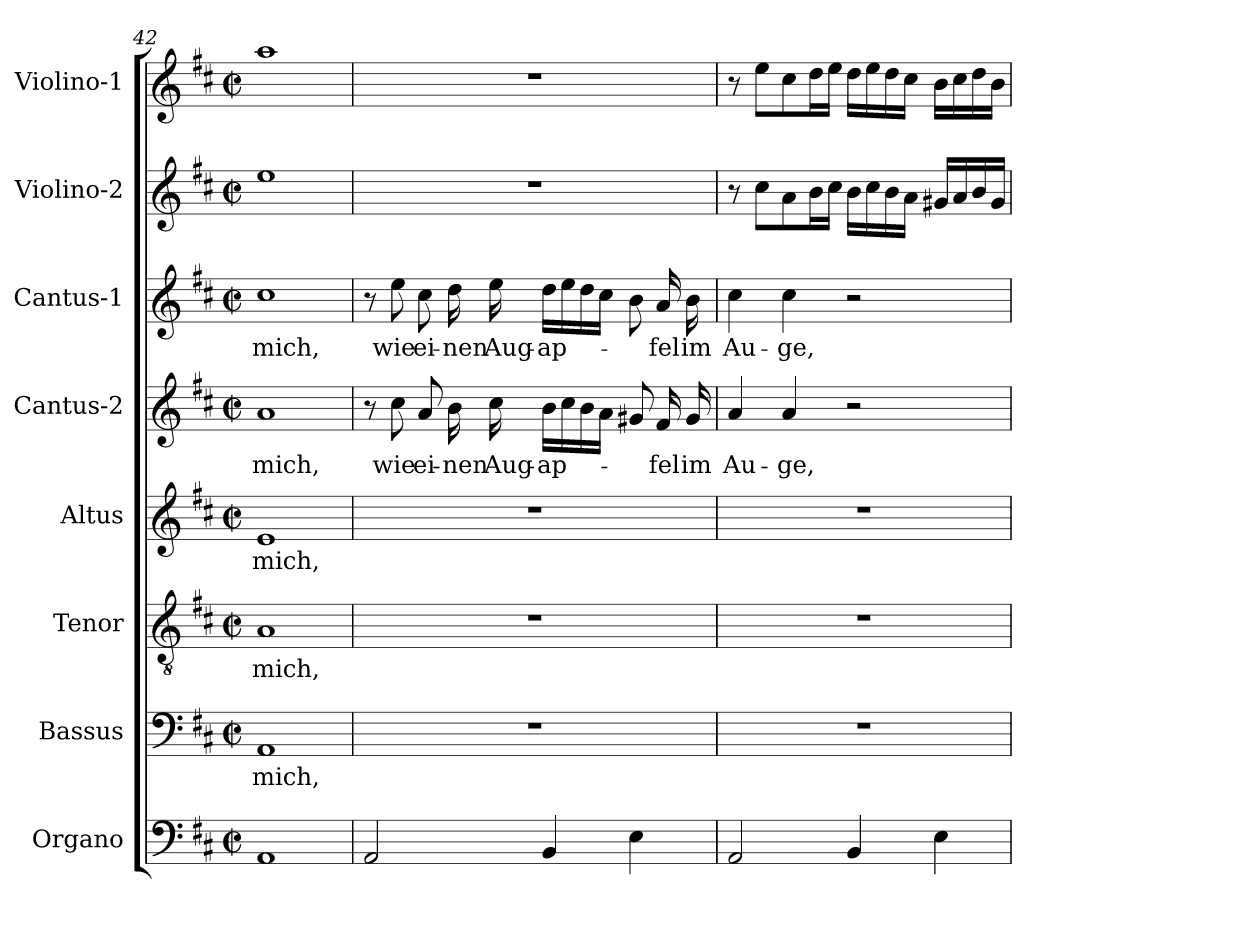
**kern	**kern	**text	**kern	**text	**kern	**text	**kern	**text	**kern	**text	**kern	**kern
*part8	*part7	*part7	*part6	*part6	*part5	*part5	*part4	*part4	*part3	*part3	*part2	*part1
*staff8	*staff7	*staff7	*staff6	*staff6	*staff5	*staff5	*staff4	*staff4	*staff3	*staff3	*staff2	*staff1
*I"Organo	*I"Bassus	*	*I"Tenor	*	*I"Altus	*	*I"Cantus-2	*	*I"Cantus-1	*	*I"Violino-2	*I"Violino-1
*I'Og	*I'B	*	*I'T	*	*I'A	*	*I'C2	*	*I'C1	*	*I'V2	*I'V1
!!LO:LB:g=z
*clefF4	*clefF4	*	*clefGv2	*	*clefG2	*	*clefG2	*	*clefG2	*	*clefG2	*clefG2
*k[f#c#]	*k[f#c#]	*	*k[f#c#]	*	*k[f#c#]	*	*k[f#c#]	*	*k[f#c#]	*	*k[f#c#]	*k[f#c#]
*D:	*D:	*	*D:	*	*D:	*	*D:	*	*D:	*	*D:	*D:
*M2/2	*M2/2	*	*M2/2	*	*M2/2	*	*M2/2	*	*M2/2	*	*M2/2	*M2/2
*met(c|)	*met(c|)	*	*met(c|)	*	*met(c|)	*	*met(c|)	*	*met(c|)	*	*met(c|)	*met(c|)
=42	=42	=42	=42	=42	=42	=42	=42	=42	=42	=42	=42	=42
!	!	!LO:LY:b	!	!	!	!	!	!	!	!	!	!
!	!	!	!	!LO:LY:b	!	!	!	!	!	!	!	!
!	!	!	!	!	!	!LO:LY:b	!	!	!	!	!	!
!	!	!	!	!	!	!	!	!LO:LY:b	!	!	!	!
!	!	!	!	!	!	!	!	!	!	!LO:LY:b	!	!
1AA	1AA	mich,	1A	mich,	1e	mich,	1a	mich,	1cc#	mich,	1ee	1aa
=43	=43	=43	=43	=43	=43	=43	=43	=43	=43	=43	=43	=43
2AA/	1r	.	1r	.	1r	.	8r	.	8r	.	1r	1r
!	!	!	!	!	!	!	!	!LO:LY:b	!	!	!	!
!	!	!	!	!	!	!	!	!	!	!LO:LY:b	!	!
.	.	.	.	.	.	.	8cc#\	wie	8ee\	wie	.	.
!	!	!	!	!	!	!	!	!LO:LY:b	!	!	!	!
!	!	!	!	!	!	!	!	!	!	!LO:LY:b	!	!
.	.	.	.	.	.	.	8a/	ei-	8cc#\	ei-	.	.
!	!	!	!	!	!	!	!	!LO:LY:b	!	!	!	!
!	!	!	!	!	!	!	!	!	!	!LO:LY:b	!	!
.	.	.	.	.	.	.	16b\	-nen	16dd\	-nen	.	.
!	!	!	!	!	!	!	!	!LO:LY:b	!	!	!	!
!	!	!	!	!	!	!	!	!	!	!LO:LY:b	!	!
.	.	.	.	.	.	.	16cc#\	Aug-	16ee\	Aug-	.	.
!	!	!	!	!	!	!	!	!LO:LY:b	!	!	!	!
!	!	!	!	!	!	!	!	!	!	!LO:LY:b	!	!
4BB/	.	.	.	.	.	.	16b\LL	-ap-	16dd\LL	-ap-	.	.
.	.	.	.	.	.	.	16cc#\	.	16ee\	.	.	.
.	.	.	.	.	.	.	16b\	.	16dd\	.	.	.
.	.	.	.	.	.	.	16a\JJ	.	16cc#\JJ	.	.	.
4E\	.	.	.	.	.	.	8g#X/	.	8b\	.	.	.
!	!	!	!	!	!	!	!	!LO:LY:b	!	!	!	!
!	!	!	!	!	!	!	!	!	!	!LO:LY:b	!	!
.	.	.	.	.	.	.	16f#/	-fel	16a/	-fel	.	.
!	!	!	!	!	!	!	!	!LO:LY:b	!	!	!	!
!	!	!	!	!	!	!	!	!	!	!LO:LY:b	!	!
.	.	.	.	.	.	.	16g#/	im	16b\	im	.	.
=44	=44	=44	=44	=44	=44	=44	=44	=44	=44	=44	=44	=44
!	!	!	!	!	!	!	!	!LO:LY:b	!	!	!	!
!	!	!	!	!	!	!	!	!	!	!LO:LY:b	!	!
2AA/	1r	.	1r	.	1r	.	4a/	Au-	4cc#\	Au-	8r	8r
.	.	.	.	.	.	.	.	.	.	.	8cc#\L	8ee\L
!	!	!	!	!	!	!	!	!LO:LY:b	!	!	!	!
!	!	!	!	!	!	!	!	!	!	!LO:LY:b	!	!
.	.	.	.	.	.	.	4a/	-ge,	4cc#\	-ge,	8a\	8cc#\
.	.	.	.	.	.	.	.	.	.	.	16b\L	16dd\L
.	.	.	.	.	.	.	.	.	.	.	16cc#\JJ	16ee\JJ
4BB/	.	.	.	.	.	.	2r	.	2r	.	16b\LL	16dd\LL
.	.	.	.	.	.	.	.	.	.	.	16cc#\	16ee\
.	.	.	.	.	.	.	.	.	.	.	16b\	16dd\
.	.	.	.	.	.	.	.	.	.	.	16a\JJ	16cc#\JJ
4E\	.	.	.	.	.	.	.	.	.	.	16g#X/LL	16b\LL
.	.	.	.	.	.	.	.	.	.	.	16a/	16cc#\
.	.	.	.	.	.	.	.	.	.	.	16b/	16dd\
.	.	.	.	.	.	.	.	.	.	.	16g#/JJ	16b\JJ
=	=	=	=	=	=	=	=	=	=	=	=	=
*-	*-	*-	*-	*-	*-	*-	*-	*-	*-	*-	*-	*-
